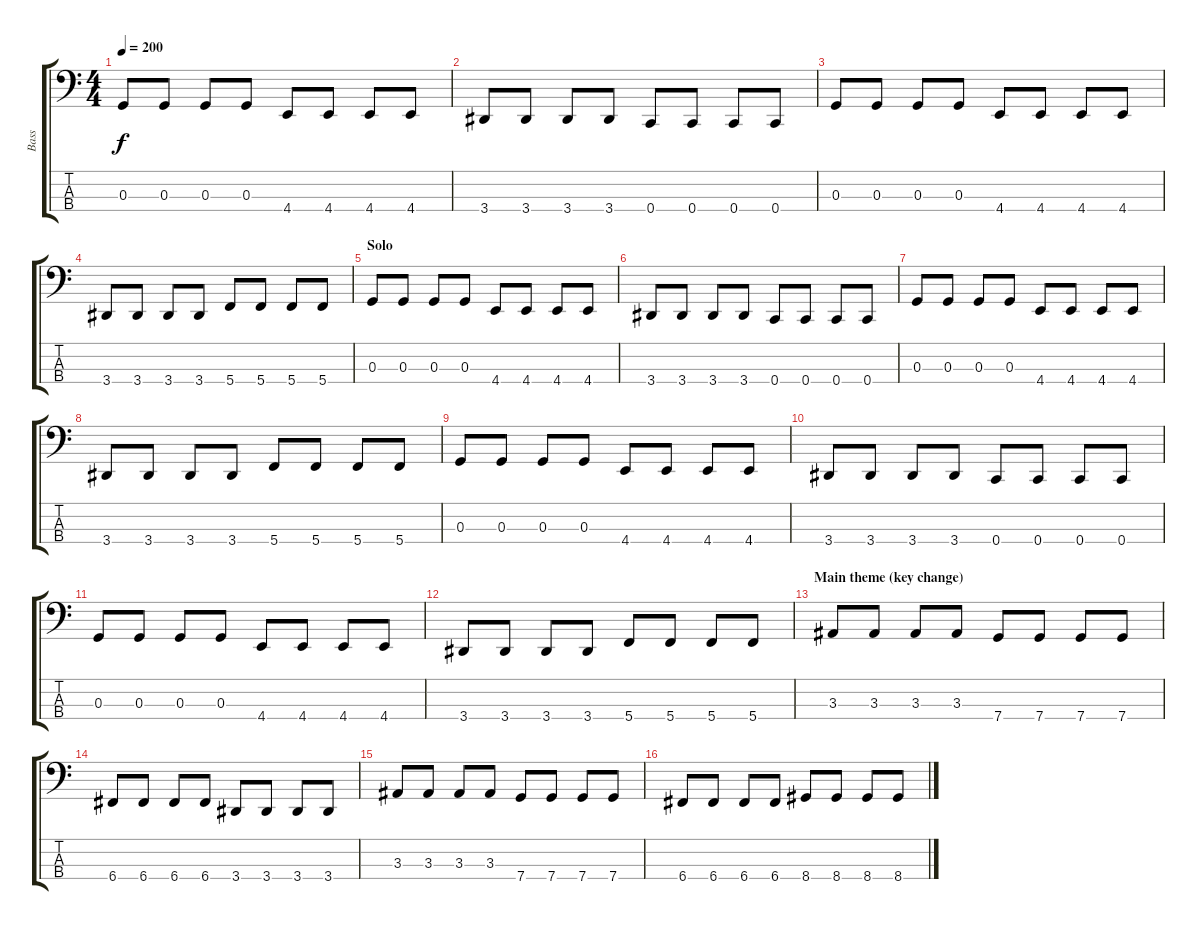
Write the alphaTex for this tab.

\track ("Bass" "Bass") {instrument electricbassfinger}
\staff {score tabs}
\tuning (F2 C2 G1 C1) {hide}
\ts (4 4)
\tempo 200
\clef f4
\ks c
0.3.8{dy f} 0.3.8 0.3.8 0.3.8 4.4.8 4.4.8 4.4.8 4.4.8 |
3.4.8 3.4.8 3.4.8 3.4.8 0.4.8 0.4.8 0.4.8 0.4.8 |
0.3.8 0.3.8 0.3.8 0.3.8 4.4.8 4.4.8 4.4.8 4.4.8 |
3.4.8 3.4.8 3.4.8 3.4.8 5.4.8 5.4.8 5.4.8 5.4.8 |
\section ("" "Solo")
0.3.8 0.3.8 0.3.8 0.3.8 4.4.8 4.4.8 4.4.8 4.4.8 |
3.4.8 3.4.8 3.4.8 3.4.8 0.4.8 0.4.8 0.4.8 0.4.8 |
0.3.8 0.3.8 0.3.8 0.3.8 4.4.8 4.4.8 4.4.8 4.4.8 |
3.4.8 3.4.8 3.4.8 3.4.8 5.4.8 5.4.8 5.4.8 5.4.8 |
0.3.8 0.3.8 0.3.8 0.3.8 4.4.8 4.4.8 4.4.8 4.4.8 |
3.4.8 3.4.8 3.4.8 3.4.8 0.4.8 0.4.8 0.4.8 0.4.8 |
0.3.8 0.3.8 0.3.8 0.3.8 4.4.8 4.4.8 4.4.8 4.4.8 |
3.4.8 3.4.8 3.4.8 3.4.8 5.4.8 5.4.8 5.4.8 5.4.8 |
\section ("" "Main theme (key change)")
3.3.8 3.3.8 3.3.8 3.3.8 7.4.8 7.4.8 7.4.8 7.4.8 |
6.4.8 6.4.8 6.4.8 6.4.8 3.4.8 3.4.8 3.4.8 3.4.8 |
3.3.8 3.3.8 3.3.8 3.3.8 7.4.8 7.4.8 7.4.8 7.4.8 |
6.4.8 6.4.8 6.4.8 6.4.8 8.4.8 8.4.8 8.4.8 8.4.8
